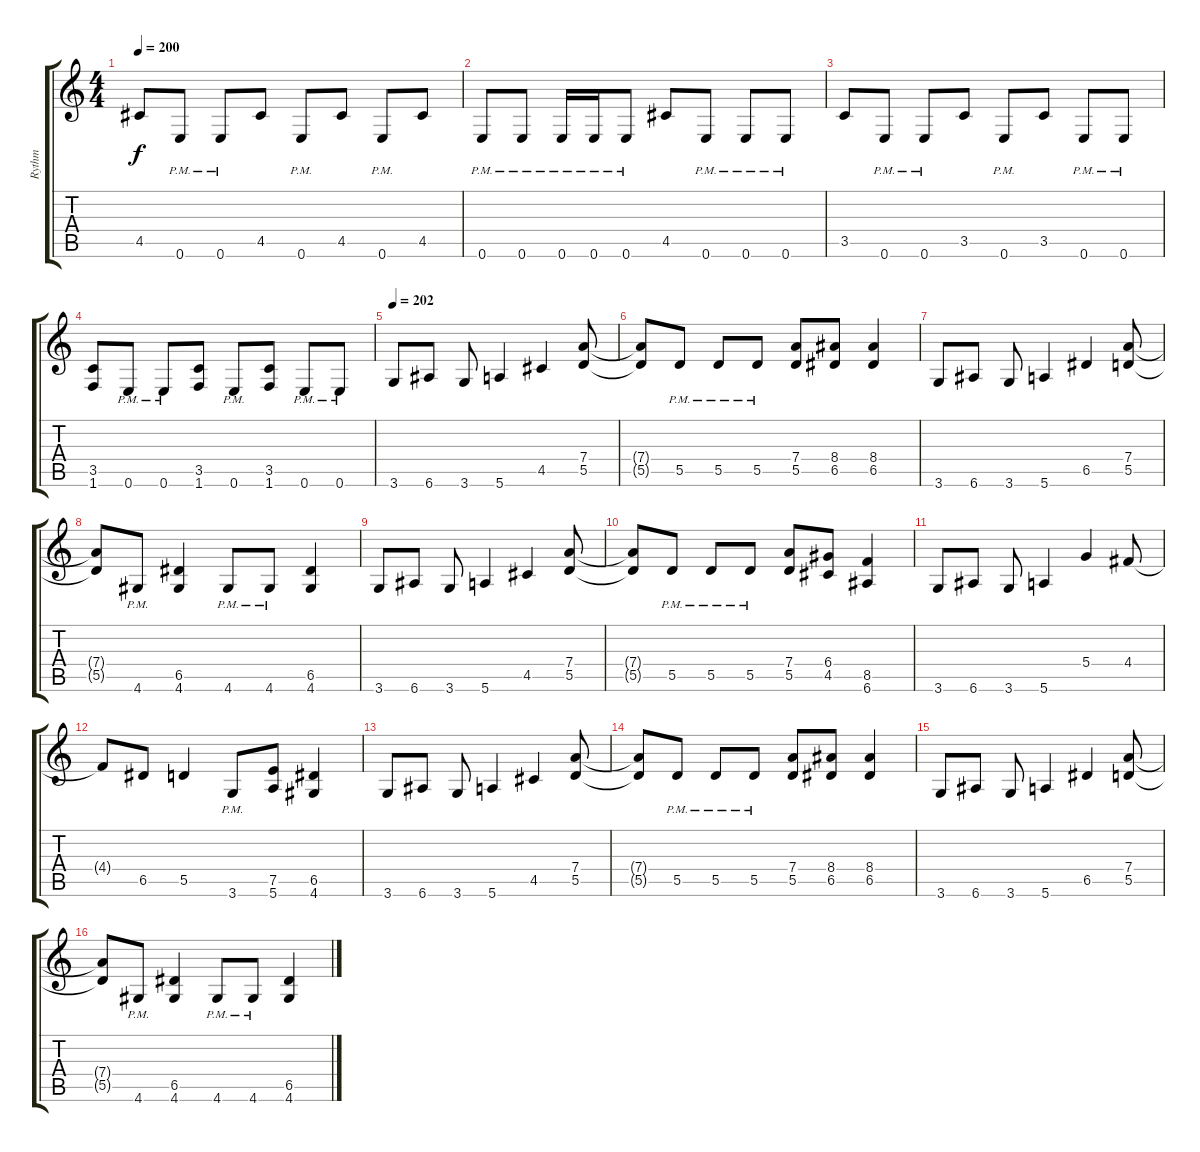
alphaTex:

\track ("Rythm" "Rythm") {instrument overdrivenguitar}
\staff {score tabs}
\tuning (E4 B3 G3 D3 A2 E2) {hide}
\ts (4 4)
\tempo 200
\clef g2
\ks c
4.5.8{dy f} 0.6{pm}.8 0.6{pm}.8 4.5.8 0.6{pm}.8 4.5.8 0.6{pm}.8 4.5.8 |
0.6{pm}.8 0.6{pm}.8 0.6{pm}.16 0.6{pm}.16 0.6{pm}.8 4.5.8 0.6{pm}.8 0.6{pm}.8 0.6{pm}.8 |
3.5.8 0.6{pm}.8 0.6{pm}.8 3.5.8 0.6{pm}.8 3.5.8 0.6{pm}.8 0.6{pm}.8 |
(3.5 1.6).8 0.6{pm}.8 0.6{pm}.8 (3.5 1.6).8 0.6{pm}.8 (3.5 1.6).8 0.6{pm}.8 0.6{pm}.8 |
\tempo 202
3.6.8 6.6.8 3.6.8 5.6.4 4.5.4 (7.4 5.5).8 |
(7.4{t} 5.5{t}).8 5.5{pm}.8 5.5{pm}.8 5.5{pm}.8 (7.4 5.5).8 (8.4 6.5).8 (8.4 6.5).4 |
3.6.8 6.6.8 3.6.8 5.6.4 6.5.4 (7.4 5.5).8 |
(7.4{t} 5.5{t}).8 4.6{pm}.8 (6.5 4.6).4 4.6{pm}.8 4.6{pm}.8 (6.5 4.6).4 |
3.6.8 6.6.8 3.6.8 5.6.4 4.5.4 (7.4 5.5).8 |
(7.4{t} 5.5{t}).8 5.5{pm}.8 5.5{pm}.8 5.5{pm}.8 (7.4 5.5).8 (6.4 4.5).8 (8.5 6.6).4 |
3.6.8 6.6.8 3.6.8 5.6.4 5.4.4 4.4.8 |
4.4{t}.8 6.5.8 5.5.4 3.6{pm}.8 (7.5 5.6).8 (6.5 4.6).4 |
3.6.8 6.6.8 3.6.8 5.6.4 4.5.4 (7.4 5.5).8 |
(7.4{t} 5.5{t}).8 5.5{pm}.8 5.5{pm}.8 5.5{pm}.8 (7.4 5.5).8 (8.4 6.5).8 (8.4 6.5).4 |
3.6.8 6.6.8 3.6.8 5.6.4 6.5.4 (7.4 5.5).8 |
(7.4{t} 5.5{t}).8 4.6{pm}.8 (6.5 4.6).4 4.6{pm}.8 4.6{pm}.8 (6.5 4.6).4
